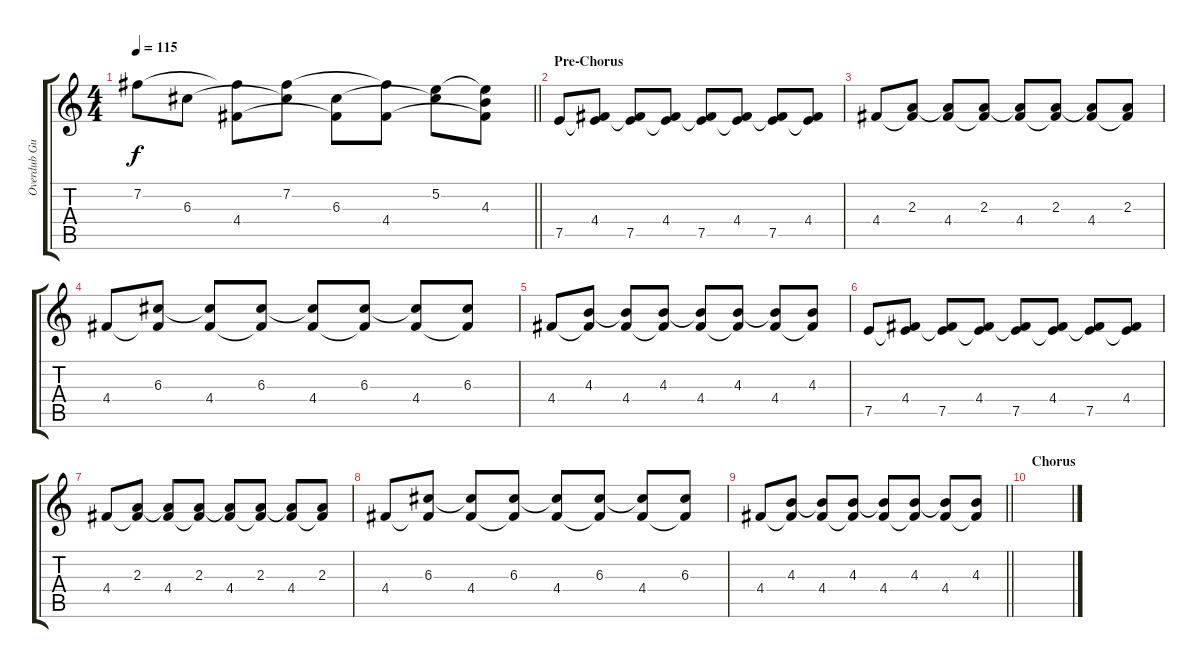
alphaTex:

\track ("Overdub Guitar" "Overdub Gu") {instrument overdrivenguitar}
\staff {score tabs}
\tuning (E4 B3 G3 D3 A2 E2) {hide}
\ts (4 4)
\tempo 115
\clef g2
\barLineRight lightlight
\ks c
7.2.8{dy f} 6.3.8 (7.2{t} 4.4).8 (7.2 6.3{t}).8 (6.3 4.4{t}).8 (7.2{t} 4.4).8 (5.2 6.3{t}).8 (5.2{t} 4.3 4.4{t}).8 |
\section ("" "Pre-Chorus")
7.5.8 (4.4 7.5{t}).8 (4.4{t} 7.5).8 (4.4 7.5{t}).8 (4.4{t} 7.5).8 (4.4 7.5{t}).8 (4.4{t} 7.5).8 (4.4 7.5{t}).8 |
4.4.8 (2.3 4.4{t}).8 (2.3{t} 4.4).8 (2.3 4.4{t}).8 (2.3{t} 4.4).8 (2.3 4.4{t}).8 (2.3{t} 4.4).8 (2.3 4.4{t}).8 |
4.4.8 (6.3 4.4{t}).8 (6.3{t} 4.4).8 (6.3 4.4{t}).8 (6.3{t} 4.4).8 (6.3 4.4{t}).8 (6.3{t} 4.4).8 (6.3 4.4{t}).8 |
4.4.8 (4.3 4.4{t}).8 (4.3{t} 4.4).8 (4.3 4.4{t}).8 (4.3{t} 4.4).8 (4.3 4.4{t}).8 (4.3{t} 4.4).8 (4.3 4.4{t}).8 |
7.5.8 (4.4 7.5{t}).8 (4.4{t} 7.5).8 (4.4 7.5{t}).8 (4.4{t} 7.5).8 (4.4 7.5{t}).8 (4.4{t} 7.5).8 (4.4 7.5{t}).8 |
4.4.8 (2.3 4.4{t}).8 (2.3{t} 4.4).8 (2.3 4.4{t}).8 (2.3{t} 4.4).8 (2.3 4.4{t}).8 (2.3{t} 4.4).8 (2.3 4.4{t}).8 |
4.4.8 (6.3 4.4{t}).8 (6.3{t} 4.4).8 (6.3 4.4{t}).8 (6.3{t} 4.4).8 (6.3 4.4{t}).8 (6.3{t} 4.4).8 (6.3 4.4{t}).8 |
\barLineRight lightlight
4.4.8 (4.3 4.4{t}).8 (4.3{t} 4.4).8 (4.3 4.4{t}).8 (4.3{t} 4.4).8 (4.3 4.4{t}).8 (4.3{t} 4.4).8 (4.3 4.4{t}).8 |
\section ("" "Chorus")
